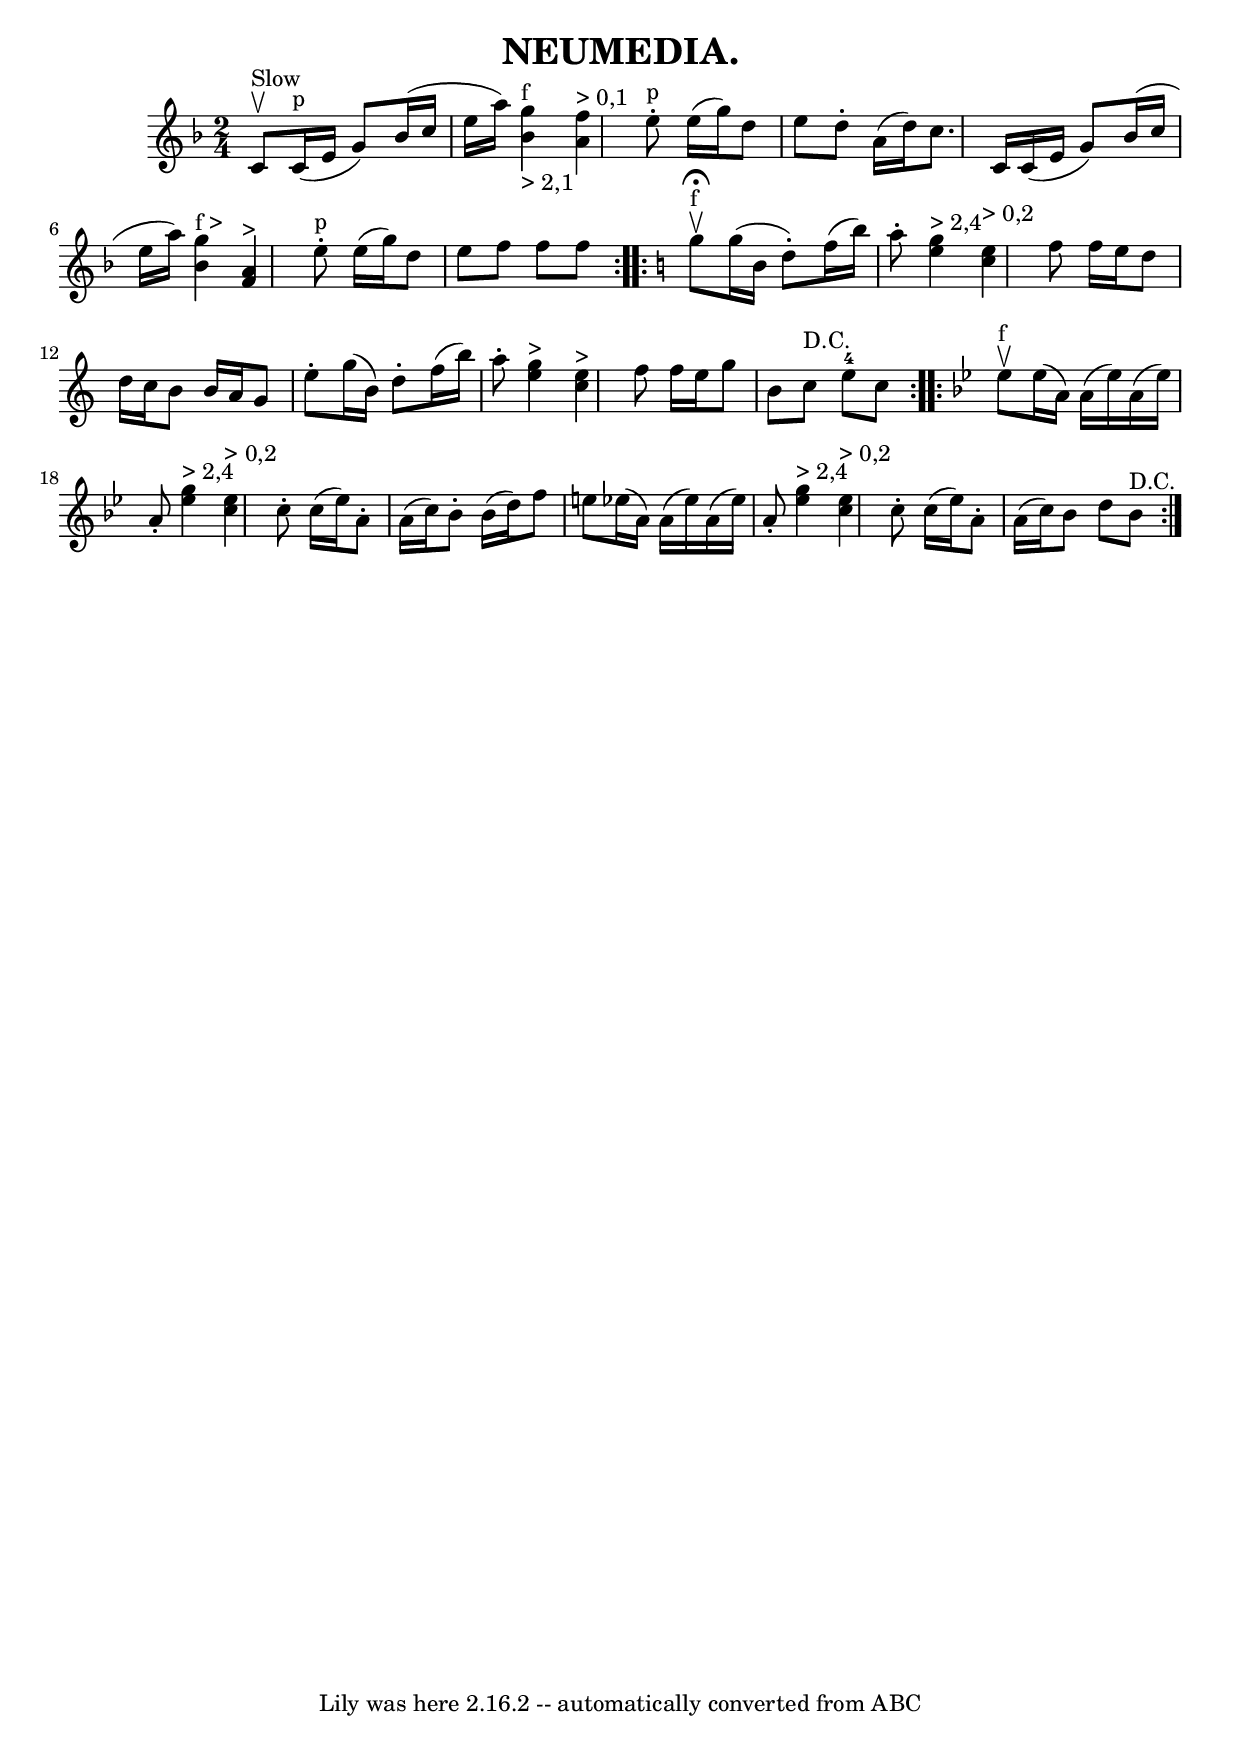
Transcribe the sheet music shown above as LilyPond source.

\version "2.16.2"
\include "Mammoth.ily"
\header {
  crossRefNumber = "21"
  footnotes = ""
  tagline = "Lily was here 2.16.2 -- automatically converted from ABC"
  title = "NEUMEDIA."

}
voicedefault =  {



  \repeat volta 2 {

    \time 2/4 
    \key f \major
 c'8^"Slow"^\upbow |
    c'16^"p"(e'16   
    g'8) bes'16 (c''16 e''16 a''16)   |
    << g''4 
       _"> 2,1"^"f" bes'4   >>   << f''4^"> 0,1" a'4   >> |
    e''8 
    ^"p"-. e''16 (g''16) d''8 e''8  |
    d''8 -. a'16 (
    d''16) c''8. c'16  |
    c'16 (e'16 g'8) bes'16 (
    c''16 e''16 a''16) |
    << g''4^"f >" bes'4   >>   << f'4 
				  ^">" a'4   >> |
    e''8^"p"-. e''16 (g''16) d''8 e''8  
    |
    f''8 f''8 f''8    
  }   
  \key c \major
   
  \repeat volta 2 {
    
    g''8^"f"^\fermata^\upbow |
    g''16 (b'16 d''8 -.) f''16 (
    b''16) a''8 -. |
    << g''4^"> 2,4" e''4   >>   << e''4 
				   ^"> 0,2" c''4   >> |
    f''8 f''16 e''16 d''8 d''16    
    c''16  |
    b'8 b'16 a'16 g'8 e''8 -. |
    g''16 (
    b'16) d''8 -. f''16 (b''16) a''8 -. |
    << g''4^">"   
       e''4   >>   << e''4^">" c''4   >> |
    f''8 f''16 e''16    
    g''8 b'8  |
    c''8^"D.C." e''8-4 c''8    
  }   
  \key bes \major  
  
  \repeat volta 2 {
    ees''8^"f"^\upbow |
    ees''16 (a'16)   
    a'16 (ees''16) a'16 (ees''16) a'8 -. |
    << ees''4 
       ^"> 2,4" g''4   >>   << ees''4^"> 0,2" c''4   >> |
    c''8 -.   
    c''16 (ees''16) a'8 -. a'16 (c''16) |
    bes'8 -.   
    bes'16 (d''16) f''8 e''8  |
    ees''!16 (a'16) a'16 
    (ees''16) a'16 (ees''16) a'8 -. |
    << ees''4^"> 2,4"   
       g''4   >>   << ees''4^"> 0,2" c''4   >> |
    c''8 -. c''16 (
    ees''16) a'8 -. a'16 (c''16) |
    bes'8 d''8 bes'8 
    ^"D.C." 
  }   

}

\score{
  <<

    \context Staff="default"
    {
      \voicedefault 
      
    }

  >>
  \layout {
    
  }
  \midi {
  }

}
